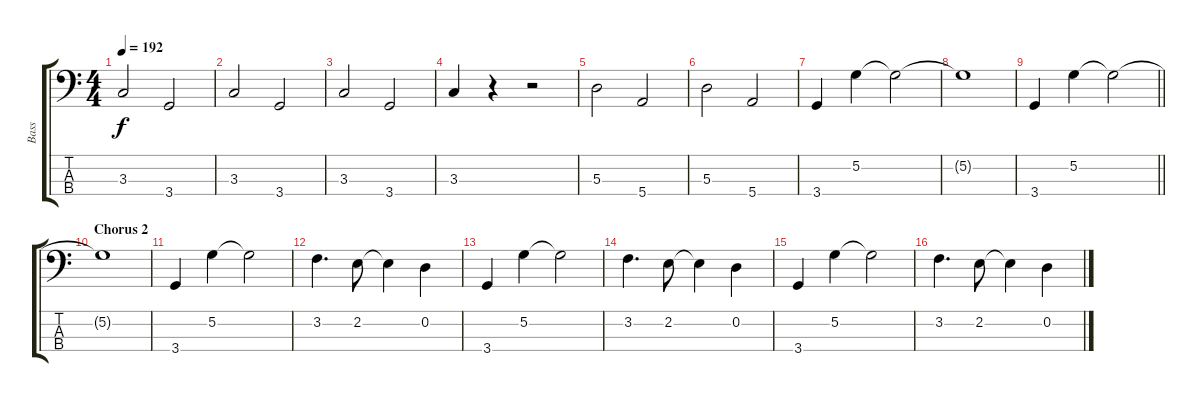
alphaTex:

\track ("Bass" "Bass") {instrument electricbasspick}
\staff {score tabs}
\tuning (G2 D2 A1 E1) {hide}
\ts (4 4)
\tempo 192
\clef f4
\ks c
3.3.2{dy f} 3.4.2 |
3.3.2 3.4.2 |
3.3.2 3.4.2 |
3.3.4 r.4 r.2 |
5.3.2 5.4.2 |
5.3.2 5.4.2 |
3.4.4 5.2.4 5.2{t}.2 |
5.2{t}.1 |
\barLineRight lightlight
3.4.4 5.2.4 5.2{t}.2 |
\section ("" "Chorus 2")
5.2{t}.1 |
3.4.4 5.2.4 5.2{t}.2 |
3.2.4{d} 2.2.8 2.2{t}.4 0.2.4 |
3.4.4 5.2.4 5.2{t}.2 |
3.2.4{d} 2.2.8 2.2{t}.4 0.2.4 |
3.4.4 5.2.4 5.2{t}.2 |
3.2.4{d} 2.2.8 2.2{t}.4 0.2.4
